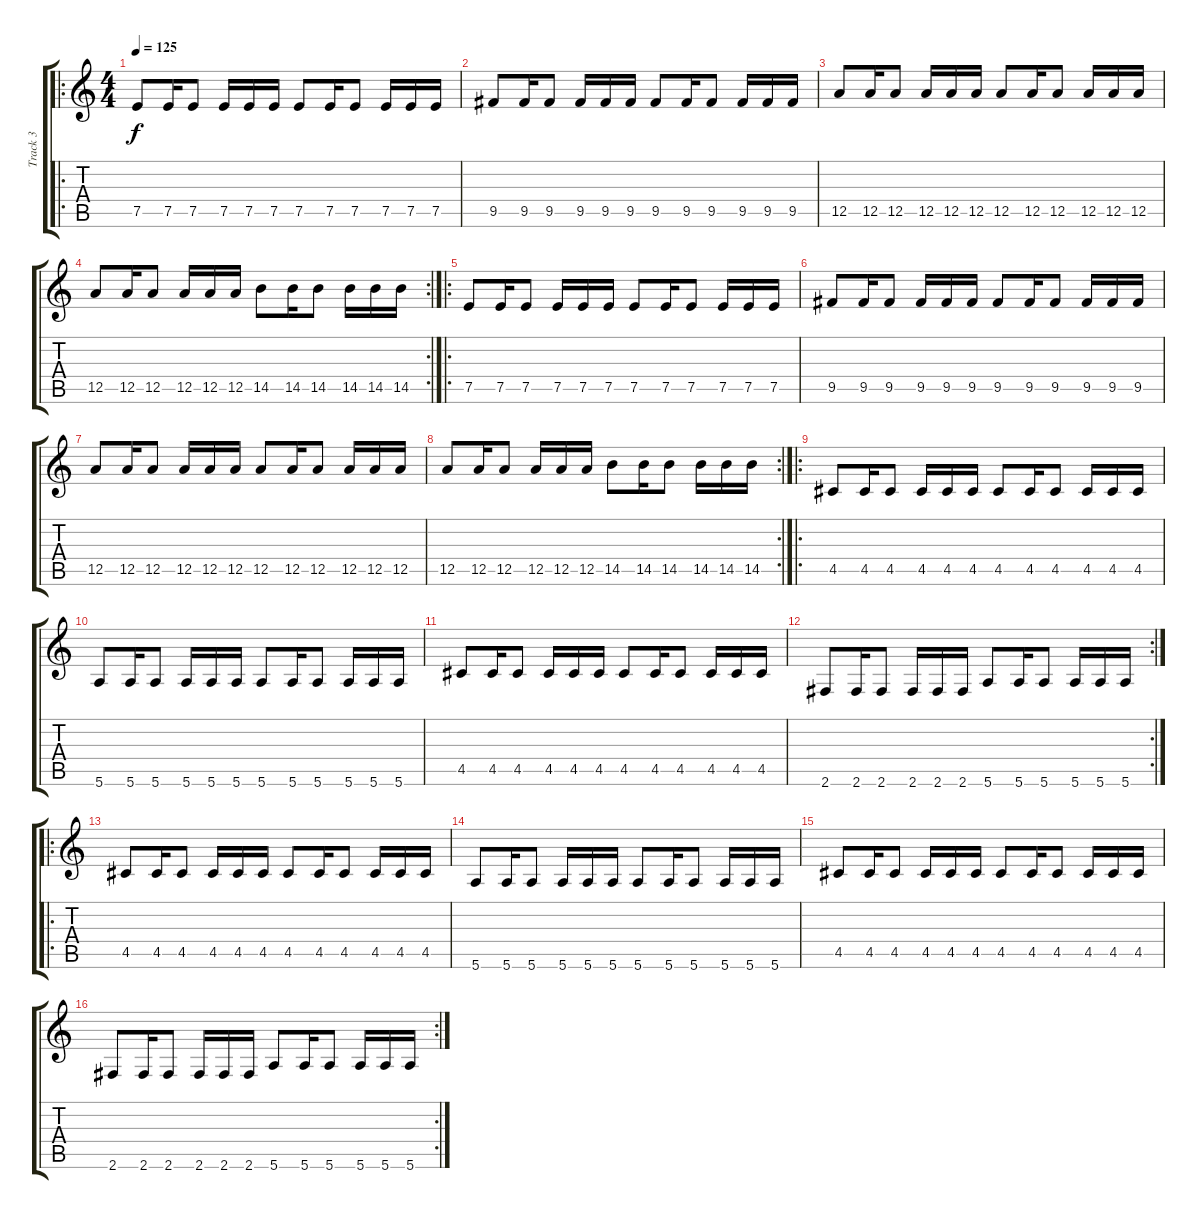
\track ("Track 3" "Track 3") {instrument slapbass1}
\staff {score tabs}
\tuning (E4 B3 G3 D3 A2 E2) {hide}
\ro
\ts (4 4)
\tempo 125
\clef g2
\ks c
7.5.8{dy f} 7.5.16 7.5.8 7.5.16 7.5.16 7.5.16 7.5.8 7.5.16 7.5.8 7.5.16 7.5.16 7.5.16 |
9.5.8 9.5.16 9.5.8 9.5.16 9.5.16 9.5.16 9.5.8 9.5.16 9.5.8 9.5.16 9.5.16 9.5.16 |
12.5.8 12.5.16 12.5.8 12.5.16 12.5.16 12.5.16 12.5.8 12.5.16 12.5.8 12.5.16 12.5.16 12.5.16 |
\rc 2
12.5.8 12.5.16 12.5.8 12.5.16 12.5.16 12.5.16 14.5.8 14.5.16 14.5.8 14.5.16 14.5.16 14.5.16 |
\ro
7.5.8 7.5.16 7.5.8 7.5.16 7.5.16 7.5.16 7.5.8 7.5.16 7.5.8 7.5.16 7.5.16 7.5.16 |
9.5.8 9.5.16 9.5.8 9.5.16 9.5.16 9.5.16 9.5.8 9.5.16 9.5.8 9.5.16 9.5.16 9.5.16 |
12.5.8 12.5.16 12.5.8 12.5.16 12.5.16 12.5.16 12.5.8 12.5.16 12.5.8 12.5.16 12.5.16 12.5.16 |
\rc 2
12.5.8 12.5.16 12.5.8 12.5.16 12.5.16 12.5.16 14.5.8 14.5.16 14.5.8 14.5.16 14.5.16 14.5.16 |
\ro
4.5.8 4.5.16 4.5.8 4.5.16 4.5.16 4.5.16 4.5.8 4.5.16 4.5.8 4.5.16 4.5.16 4.5.16 |
5.6.8 5.6.16 5.6.8 5.6.16 5.6.16 5.6.16 5.6.8 5.6.16 5.6.8 5.6.16 5.6.16 5.6.16 |
4.5.8 4.5.16 4.5.8 4.5.16 4.5.16 4.5.16 4.5.8 4.5.16 4.5.8 4.5.16 4.5.16 4.5.16 |
\rc 2
2.6.8 2.6.16 2.6.8 2.6.16 2.6.16 2.6.16 5.6.8 5.6.16 5.6.8 5.6.16 5.6.16 5.6.16 |
\ro
4.5.8 4.5.16 4.5.8 4.5.16 4.5.16 4.5.16 4.5.8 4.5.16 4.5.8 4.5.16 4.5.16 4.5.16 |
5.6.8 5.6.16 5.6.8 5.6.16 5.6.16 5.6.16 5.6.8 5.6.16 5.6.8 5.6.16 5.6.16 5.6.16 |
4.5.8 4.5.16 4.5.8 4.5.16 4.5.16 4.5.16 4.5.8 4.5.16 4.5.8 4.5.16 4.5.16 4.5.16 |
\rc 2
2.6.8 2.6.16 2.6.8 2.6.16 2.6.16 2.6.16 5.6.8 5.6.16 5.6.8 5.6.16 5.6.16 5.6.16
